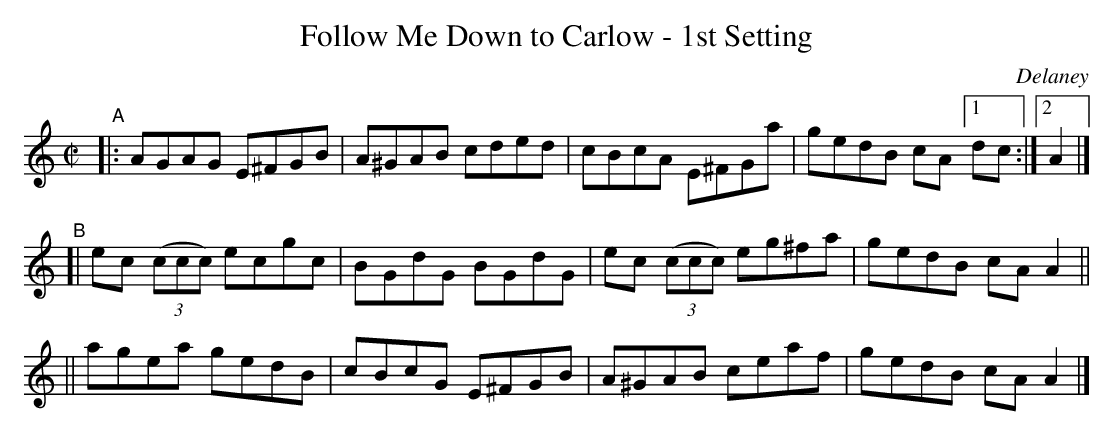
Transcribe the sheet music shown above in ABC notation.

X:1
T: Follow Me Down to Carlow - 1st Setting
O: Delaney
M: C|
L: 1/8
K: Am
"^A"|: AGAG E^FGB | A^GAB cded | cBcA E^FGa | gedB cA [1 dc :|[2 A2 |]
"^B"\
[| ec (3(ccc) ecgc | BGdG BGdG | ec (3(ccc) eg^fa | gedB cAA2 ||
|| agea gedB | cBcG E^FGB | A^GAB ceaf | gedB cAA2 |]
